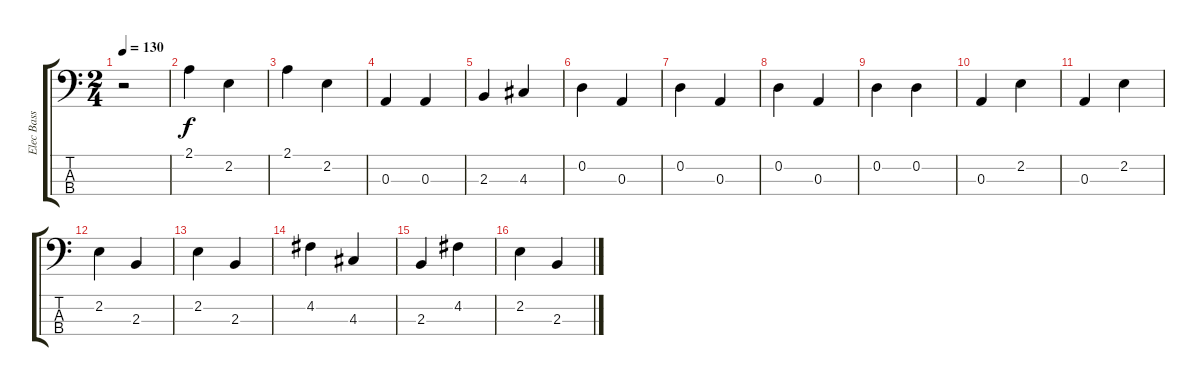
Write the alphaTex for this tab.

\track ("Elec Bass" "Elec Bass") {instrument electricbasspick}
\staff {score tabs}
\tuning (G2 D2 A1 E1) {hide}
\ts (2 4)
\tempo 130
\clef f4
\ks c
r.2{dy f} |
2.1.4 2.2.4 |
2.1.4 2.2.4 |
0.3.4 0.3.4 |
2.3.4 4.3.4 |
0.2.4 0.3.4 |
0.2.4 0.3.4 |
0.2.4 0.3.4 |
0.2.4 0.2.4 |
0.3.4 2.2.4 |
0.3.4 2.2.4 |
2.2.4 2.3.4 |
2.2.4 2.3.4 |
4.2.4 4.3.4 |
2.3.4 4.2.4 |
2.2.4 2.3.4
